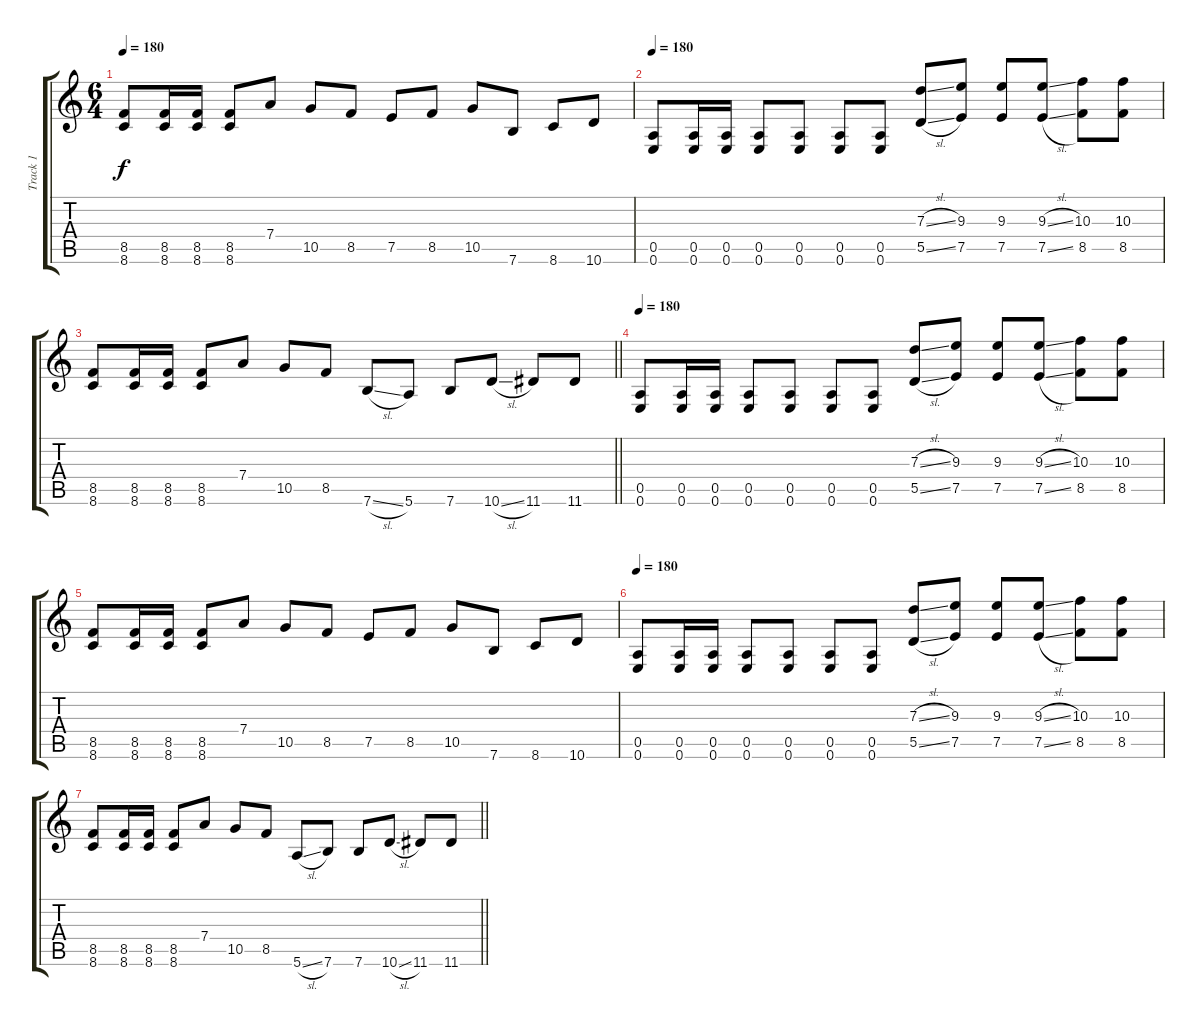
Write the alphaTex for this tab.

\track ("Track 1" "Track 1") {instrument distortionguitar}
\staff {score tabs}
\tuning (E4 B3 G3 D3 A2 E2) {hide}
\ts (6 4)
\tempo 180
\clef g2
\ks c
(8.5 8.6).8{dy f} (8.5 8.6).16 (8.5 8.6).16 (8.5 8.6).8 7.4.8 10.5.8 8.5.8 7.5.8 8.5.8 10.5.8 7.6.8 8.6.8 10.6.8 |
\tempo 180
(0.5 0.6).8 (0.5 0.6).16 (0.5 0.6).16 (0.5 0.6).8 (0.5 0.6).8 (0.5 0.6).8 (0.5 0.6).8 (7.3{sl} 5.5{sl}).8 (9.3 7.5).8 (9.3 7.5).8 (9.3{sl} 7.5{sl}).8 (10.3 8.5).8 (10.3 8.5).8 |
\barLineRight lightlight
(8.5 8.6).8 (8.5 8.6).16 (8.5 8.6).16 (8.5 8.6).8 7.4.8 10.5.8 8.5.8 7.6{sl}.8 5.6.8 7.6.8 10.6{sl}.8 11.6.8 11.6.8 |
\tempo 180
(0.5 0.6).8 (0.5 0.6).16 (0.5 0.6).16 (0.5 0.6).8 (0.5 0.6).8 (0.5 0.6).8 (0.5 0.6).8 (7.3{sl} 5.5{sl}).8 (9.3 7.5).8 (9.3 7.5).8 (9.3{sl} 7.5{sl}).8 (10.3 8.5).8 (10.3 8.5).8 |
(8.5 8.6).8 (8.5 8.6).16 (8.5 8.6).16 (8.5 8.6).8 7.4.8 10.5.8 8.5.8 7.5.8 8.5.8 10.5.8 7.6.8 8.6.8 10.6.8 |
\tempo 180
(0.5 0.6).8 (0.5 0.6).16 (0.5 0.6).16 (0.5 0.6).8 (0.5 0.6).8 (0.5 0.6).8 (0.5 0.6).8 (7.3{sl} 5.5{sl}).8 (9.3 7.5).8 (9.3 7.5).8 (9.3{sl} 7.5{sl}).8 (10.3 8.5).8 (10.3 8.5).8 |
\barLineRight lightlight
(8.5 8.6).8 (8.5 8.6).16 (8.5 8.6).16 (8.5 8.6).8 7.4.8 10.5.8 8.5.8 5.6{sl}.8 7.6.8 7.6.8 10.6{sl}.8 11.6.8 11.6.8
